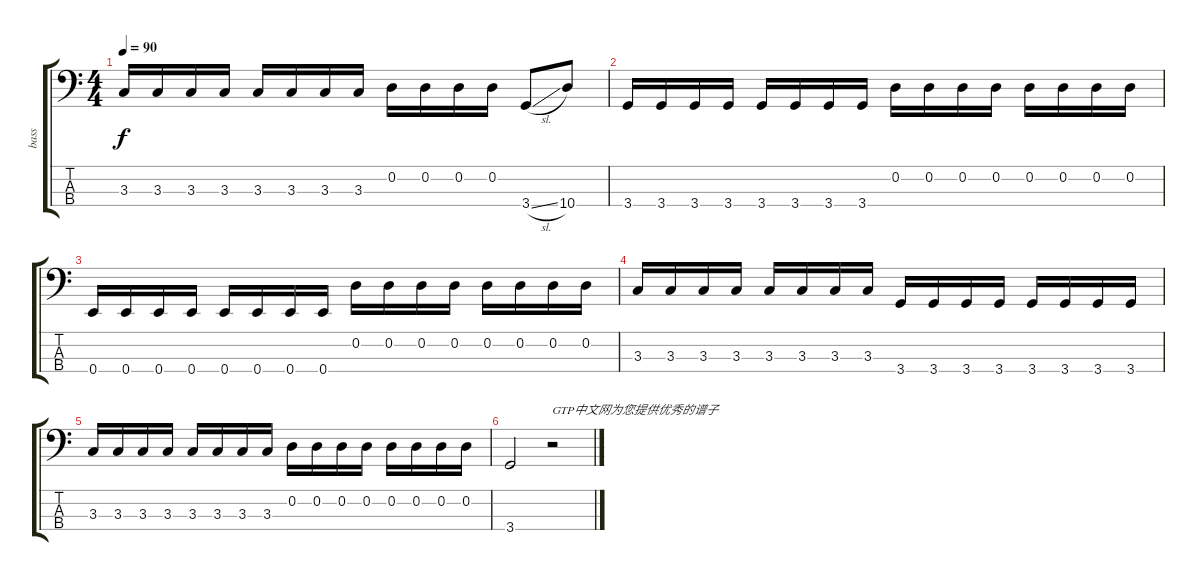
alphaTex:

\track ("bass" "bass") {instrument electricbassfinger}
\staff {score tabs}
\tuning (G2 D2 A1 E1) {hide}
\ts (4 4)
\tempo 90
\clef f4
\ks c
3.3.16{dy f} 3.3.16 3.3.16 3.3.16 3.3.16 3.3.16 3.3.16 3.3.16 0.2.16 0.2.16 0.2.16 0.2.16 3.4{sl}.8 10.4.8 |
3.4.16 3.4.16 3.4.16 3.4.16 3.4.16 3.4.16 3.4.16 3.4.16 0.2.16 0.2.16 0.2.16 0.2.16 0.2.16 0.2.16 0.2.16 0.2.16 |
0.4.16 0.4.16 0.4.16 0.4.16 0.4.16 0.4.16 0.4.16 0.4.16 0.2.16 0.2.16 0.2.16 0.2.16 0.2.16 0.2.16 0.2.16 0.2.16 |
3.3.16 3.3.16 3.3.16 3.3.16 3.3.16 3.3.16 3.3.16 3.3.16 3.4.16 3.4.16 3.4.16 3.4.16 3.4.16 3.4.16 3.4.16 3.4.16 |
3.3.16 3.3.16 3.3.16 3.3.16 3.3.16 3.3.16 3.3.16 3.3.16 0.2.16 0.2.16 0.2.16 0.2.16 0.2.16 0.2.16 0.2.16 0.2.16 |
3.4.2 r.2{txt "GTP中文网为您提供优秀的谱子"}
